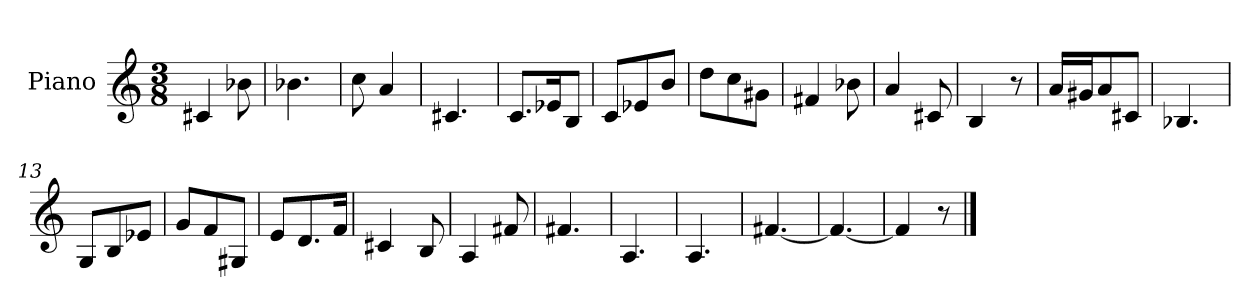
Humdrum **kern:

**kern
*part1
*staff1
*I"Piano
*I'Pno.
*clefG2
*k[]
*M3/8
*MM120
=1
4c#X/
8b-X\
=2
4.b-X\
=3
8cc\
4a/
=4
4.c#X/
=5
8.c/L
16e-X/K
8B/J
=6
8c/L
8e-X/
8b/J
=7
8dd\L
8cc\
8g#X\J
=8
4f#X/
8b-X\
=9
4a/
8c#X/
=10
4B/
8r
=11
16a/LL
16g#X/J
8a/
8c#X/J
=12
4.B-X/
=13
8G/L
8B/
8e-X/J
!!LO:LB:g=z
=14
8g/L
8f/
8G#X/J
=15
8e/L
8.d/
16f/Jk
=16
4c#X/
8B/
=17
4A/
8f#X/
=18
4.f#X/
=19
4.A/
=20
4.A/
=21
[4.f#X/
=22
4.f#/_
=23
4f#/]
8r
==
*-
